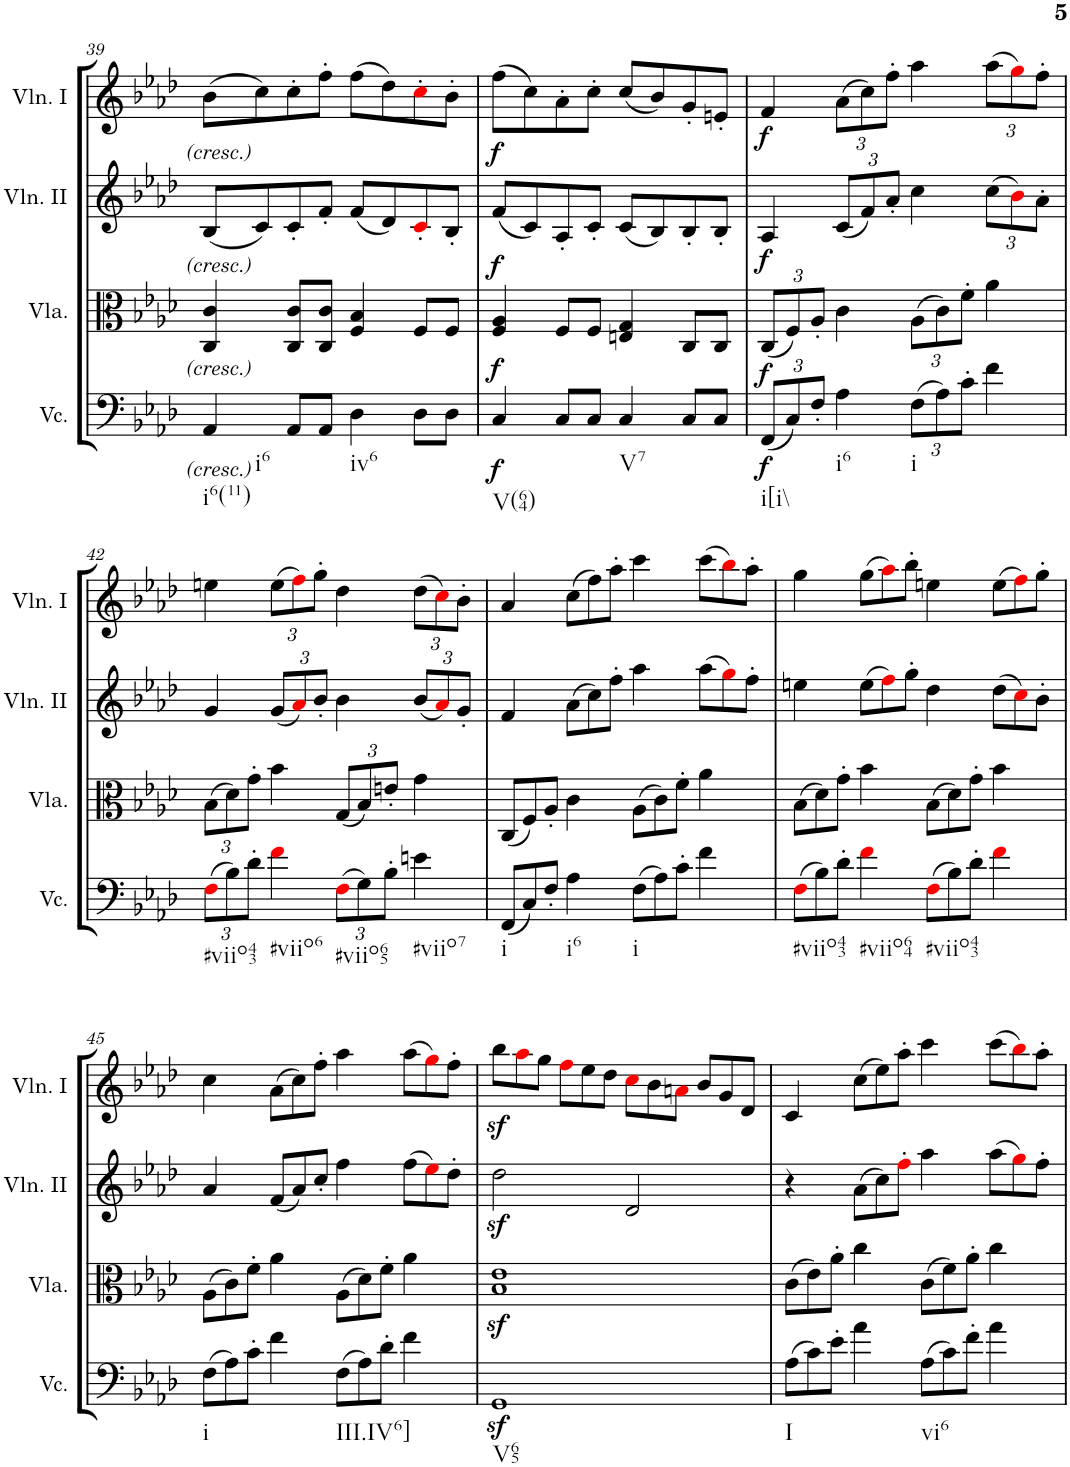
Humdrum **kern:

**kern	**dynam	**kern	**dynam	**kern	**dynam	**kern	**dynam
*part4	*part4	*part3	*part3	*part2	*part2	*part1	*part1
*staff4	*staff4	*staff3	*staff3	*staff2	*staff2	*staff1	*staff1
*I"Violoncello	*	*I"Viola	*	*I"Violino II	*	*I"Violino I	*
*I'Vc.	*	*I'Vla.	*	*I'Vln. II	*	*I'Vln. I	*
!!LO:PB:g=z
*clefF4	*	*clefC3	*	*clefG2	*	*clefG2	*
*k[b-e-a-d-]	*	*k[b-e-a-d-]	*	*k[b-e-a-d-]	*	*k[b-e-a-d-]	*
*M2/2	*	*M2/2	*	*M2/2	*	*M2/2	*
*met(c|)	*	*met(c|)	*	*met(c|)	*	*met(c|)	*
=39	=39	=39	=39	=39	=39	=39	=39
!LO:TX:b:t=i6(11)	!	!	!	!	!	!	!
!LO:TX:b:t=i6	!	!	!	!	!	!	!
4AA-/	.	4C/ 4c/	.	(8B-/L	.	(8b-\L	.
.	.	.	.	8c/)	.	8cc\)	.
8AA-/L	.	8C/ 8c/L	.	8c'/	.	8cc'\	.
8AA-/J	.	8C/ 8c/J	.	8f'/J	.	8ff'\J	.
!LO:TX:b:t=iv6	!	!	!	!	!	!	!
4D-\	.	4F/ 4B-/	.	(8f/L	.	(8ff\L	.
.	.	.	.	8d-/)	.	8dd-\)	.
8D-\L	.	8F/L	.	8c'i/	.	8cc'i\	.
8D-\J	.	8F/J	.	8B-'/J	.	8b-'\J	.
=40	=40	=40	=40	=40	=40	=40	=40
!LO:TX:b:t=V(64)	!	!	!	!	!	!	!
!	!LO:DY:b	!	!LO:DY:b	!	!LO:DY:b	!	!LO:DY:b
4C/	f	4F/ 4A-/	f	(8f/L	f	(8ff\L	f
.	.	.	.	8c/)	.	8cc\)	.
8C/L	.	8F/L	.	8A-'/	.	8a-'\	.
8C/J	.	8F/J	.	8c'/J	.	8cc'\J	.
!LO:TX:b:t=V7	!	!	!	!	!	!	!
4C/	.	4En/ 4G/	.	(8c/L	.	(8cc/L	.
.	.	.	.	8B-/)	.	8b-/)	.
8C/L	.	8C/L	.	8B-'/	.	8g'/	.
8C/J	.	8C/J	.	8B-'/J	.	8en'/J	.
=41	=41	=41	=41	=41	=41	=41	=41
*Xbrackettup	*	*Xbrackettup	*	*	*	*	*
!LO:TX:b:t=i[i\\	!	!	!	!	!	!	!
!	!LO:DY:b	!	!LO:DY:b	!	!LO:DY:b	!	!LO:DY:b
(12FF/L	f	(12C/L	f	4A-/	f	4f/	f
12C/)	.	12F/)	.	.	.	.	.
12F'/J	.	12A-'/J	.	.	.	.	.
*	*	*	*	*Xbrackettup	*	*Xbrackettup	*
!LO:TX:b:t=i6	!	!	!	!	!	!	!
4A-\	.	4c\	.	(12c/L	.	(12a-\L	.
.	.	.	.	12f/)	.	12cc\)	.
.	.	.	.	12a-'/J	.	12ff'\J	.
!LO:TX:b:t=i	!	!	!	!	!	!	!
(12F\L	.	(12A-\L	.	4cc\	.	4aa-\	.
12A-\)	.	12c\)	.	.	.	.	.
12c'\J	.	12f'\J	.	.	.	.	.
4f\	.	4a-\	.	(12cc\L	.	(12aa-\L	.
.	.	.	.	12b-i\)	.	12ggi\)	.
.	.	.	.	12a-'\J	.	12ff'\J	.
!!LO:LB:g=z
=42	=42	=42	=42	=42	=42	=42	=42
!LO:TX:b:t=#viio43	!	!	!	!	!	!	!
(12Fi\L	.	(12B-\L	.	4g/	.	4een\	.
12B-\)	.	12d-\)	.	.	.	.	.
12d-'\J	.	12g'\J	.	.	.	.	.
!LO:TX:b:t=#viio6	!	!	!	!	!	!	!
4fi\	.	4b-\	.	(12g/L	.	(12ee\L	.
.	.	.	.	12a-i/)	.	12ffi\)	.
.	.	.	.	12b-'/J	.	12gg'\J	.
!LO:TX:b:t=#viio65	!	!	!	!	!	!	!
(12Fi\L	.	(12G/L	.	4b-\	.	4dd-\	.
12G\)	.	12B-/)	.	.	.	.	.
12B-'\J	.	12en'/J	.	.	.	.	.
!LO:TX:b:t=#viio7	!	!	!	!	!	!	!
4en\	.	4g\	.	(12b-/L	.	(12dd-\L	.
.	.	.	.	12a-i/)	.	12cci\)	.
.	.	.	.	12g'/J	.	12b-'\J	.
=43	=43	=43	=43	=43	=43	=43	=43
*Xtuplet	*	*Xtuplet	*	*	*	*	*
!LO:TX:b:t=i	!	!	!	!	!	!	!
(12FF/L	.	(12C/L	.	4f/	.	4a-/	.
12C/)	.	12F/)	.	.	.	.	.
12F'/J	.	12A-'/J	.	.	.	.	.
*	*	*	*	*Xtuplet	*	*Xtuplet	*
!LO:TX:b:t=i6	!	!	!	!	!	!	!
4A-\	.	4c\	.	(12a-\L	.	(12cc\L	.
.	.	.	.	12cc\)	.	12ff\)	.
.	.	.	.	12ff'\J	.	12aa-'\J	.
!LO:TX:b:t=i	!	!	!	!	!	!	!
(12F\L	.	(12A-\L	.	4aa-\	.	4ccc\	.
12A-\)	.	12c\)	.	.	.	.	.
12c'\J	.	12f'\J	.	.	.	.	.
4f\	.	4a-\	.	(12aa-\L	.	(12ccc\L	.
.	.	.	.	12ggi\)	.	12bb-i\)	.
.	.	.	.	12ff'\J	.	12aa-'\J	.
=44	=44	=44	=44	=44	=44	=44	=44
!LO:TX:b:t=#viio43	!	!	!	!	!	!	!
(12Fi\L	.	(12B-\L	.	4een\	.	4gg\	.
12B-\)	.	12d-\)	.	.	.	.	.
12d-'\J	.	12g'\J	.	.	.	.	.
!LO:TX:b:t=#viio64	!	!	!	!	!	!	!
4fi\	.	4b-\	.	(12ee\L	.	(12gg\L	.
.	.	.	.	12ffi\)	.	12aa-i\)	.
.	.	.	.	12gg'\J	.	12bb-'\J	.
!LO:TX:b:t=#viio43	!	!	!	!	!	!	!
(12Fi\L	.	(12B-\L	.	4dd-\	.	4een\	.
12B-\)	.	12d-\)	.	.	.	.	.
12d-'\J	.	12g'\J	.	.	.	.	.
4fi\	.	4b-\	.	(12dd-\L	.	(12ee\L	.
.	.	.	.	12cci\)	.	12ffi\)	.
.	.	.	.	12b-'\J	.	12gg'\J	.
!!LO:LB:g=z
=45	=45	=45	=45	=45	=45	=45	=45
!LO:TX:b:t=i	!	!	!	!	!	!	!
(12F\L	.	(12A-\L	.	4a-/	.	4cc\	.
12A-\)	.	12c\)	.	.	.	.	.
12c'\J	.	12f'\J	.	.	.	.	.
4f\	.	4a-\	.	(12f/L	.	(12a-\L	.
.	.	.	.	12a-/)	.	12cc\)	.
.	.	.	.	12cc'/J	.	12ff'\J	.
!LO:TX:b:t=III.IV6]	!	!	!	!	!	!	!
(12F\L	.	(12A-\L	.	4ff\	.	4aa-\	.
12A-\)	.	12d-\)	.	.	.	.	.
12d-'\J	.	12f'\J	.	.	.	.	.
4f\	.	4a-\	.	(12ff\L	.	(12aa-\L	.
.	.	.	.	12ee-i\)	.	12ggi\)	.
.	.	.	.	12dd-'\J	.	12ff'\J	.
=46	=46	=46	=46	=46	=46	=46	=46
!LO:TX:b:t=V65	!	!	!	!	!	!	!
1GGz<	.	1B-z< 1e-z<	.	2dd-z<\	.	12bb-z<\L	.
.	.	.	.	.	.	12aa-i\	.
.	.	.	.	.	.	12gg\J	.
.	.	.	.	.	.	12ffi\L	.
.	.	.	.	.	.	12ee-\	.
.	.	.	.	.	.	12dd-\J	.
.	.	.	.	2d-/	.	12cci\L	.
.	.	.	.	.	.	12b-\	.
.	.	.	.	.	.	12ani\J	.
.	.	.	.	.	.	12b-/L	.
.	.	.	.	.	.	12g/	.
.	.	.	.	.	.	12d-/J	.
=47	=47	=47	=47	=47	=47	=47	=47
!LO:TX:b:t=I	!	!	!	!	!	!	!
(12A-\L	.	(12c\L	.	4r	.	4c/	.
12c\)	.	12e-\)	.	.	.	.	.
12e-'\J	.	12a-'\J	.	.	.	.	.
4a-\	.	4cc\	.	(12a-\L	.	(12cc\L	.
.	.	.	.	12cc\)	.	12ee-\)	.
.	.	.	.	12ff'i\J	.	12aa-'\J	.
!LO:TX:b:t=vi6	!	!	!	!	!	!	!
(12A-\L	.	(12c\L	.	4aa-\	.	4ccc\	.
12c\)	.	12f\)	.	.	.	.	.
12f'\J	.	12a-'\J	.	.	.	.	.
4a-\	.	4cc\	.	(12aa-\L	.	(12ccc\L	.
.	.	.	.	12ggi\)	.	12bb-i\)	.
.	.	.	.	12ff'\J	.	12aa-'\J	.
=	=	=	=	=	=	=	=
*-	*-	*-	*-	*-	*-	*-	*-
